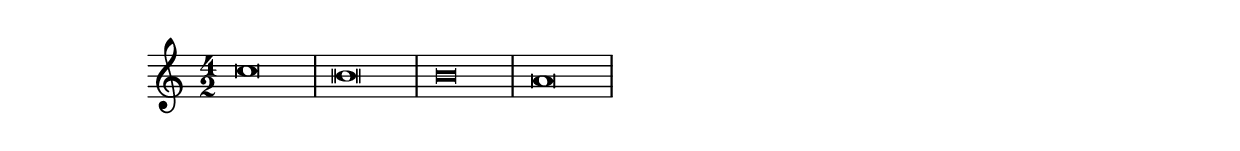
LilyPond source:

%% http://lsr.di.unimi.it/LSR/Item?id=798
%% see also http://www.lilypond.org/doc/v2.18/Documentation/snippets/expressive-marks#expressive-marks-alternative-breve-notes

\relative c'' {
  \time 4/2
  c\breve | 
  \override Staff.NoteHead.style = #'altdefault
  b\breve
  \override Staff.NoteHead.style = #'baroque
  b\breve
  \revert Staff.NoteHead.style
  a\breve
}
